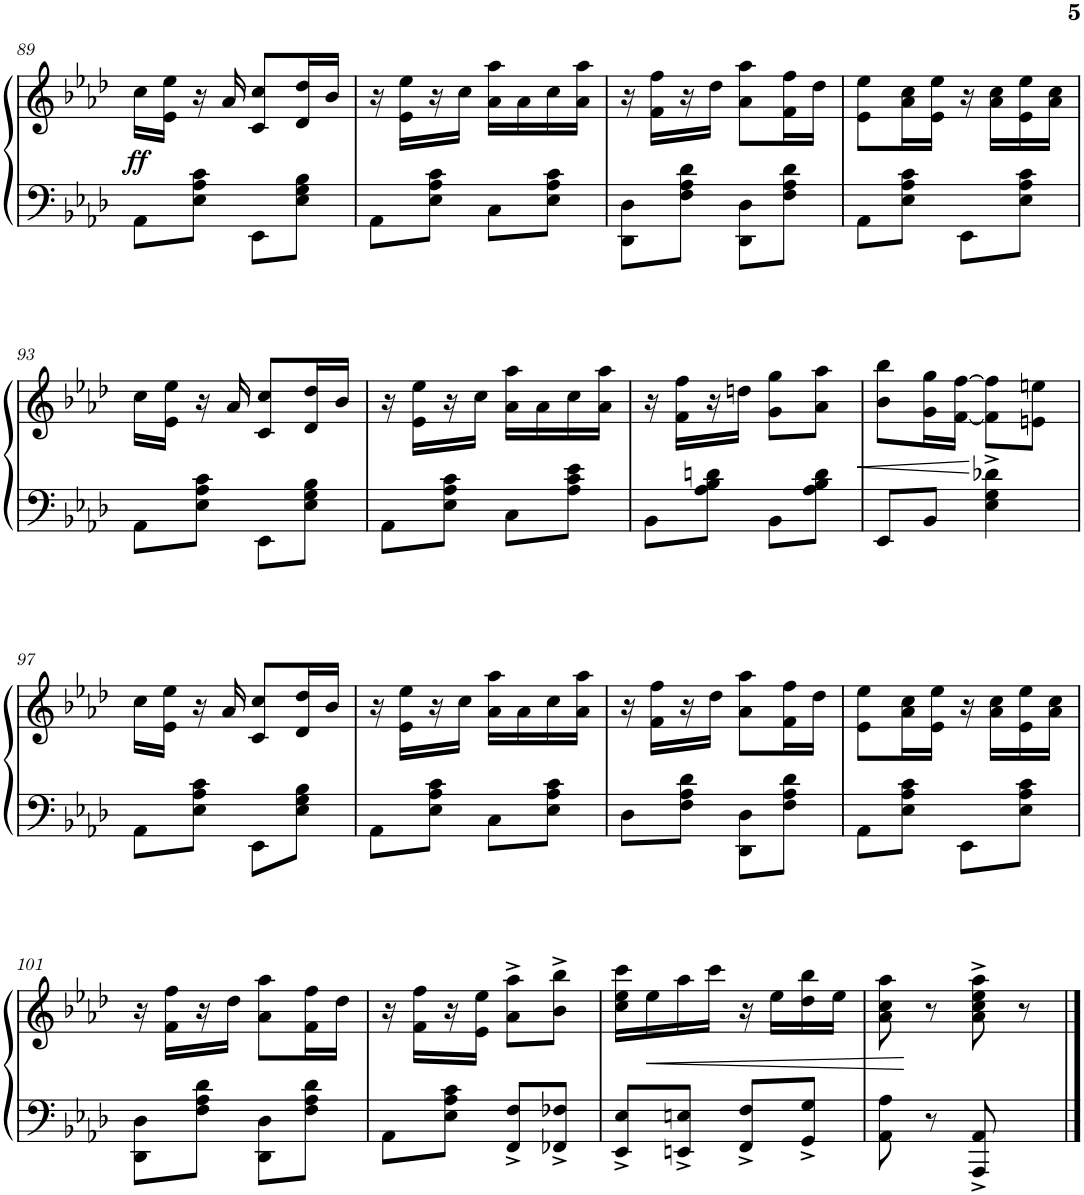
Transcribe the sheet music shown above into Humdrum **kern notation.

**kern	**kern	**dynam
*part1	*part1	*part1
*staff2	*staff1	*staff1/2
*I"Piano	*	*
*I'Pno.	*	*
!!LO:PB:g=z
*clefF4	*clefG2	*
*k[b-e-a-d-]	*k[b-e-a-d-]	*
*M2/4	*M2/4	*
=89	=89	=89
!	!	!LO:DY:b
8AA-\L	16cc\LL	ff
.	16e-\ 16ee-\JJ	.
8E-\ 8A-\ 8c\J	16r	.
.	16a-/	.
8EE-\L	8c/ 8cc/L	.
8E-\ 8G\ 8B-\J	16d-/ 16dd-/L	.
.	16b-/JJ	.
=90	=90	=90
8AA-\L	16r	.
.	16e-\ 16ee-\LL	.
8E-\ 8A-\ 8c\J	16r	.
.	16cc\JJ	.
8C\L	16a-\ 16aa-\LL	.
.	16a-\	.
8E-\ 8A-\ 8c\J	16cc\	.
.	16a-\ 16aa-\JJ	.
=91	=91	=91
8DD-\ 8D-\L	16r	.
.	16f\ 16ff\LL	.
8F\ 8A-\ 8d-\J	16r	.
.	16dd-\JJ	.
8DD-\ 8D-\L	8a-\ 8aa-\L	.
8F\ 8A-\ 8d-\J	16f\ 16ff\L	.
.	16dd-\JJ	.
=92	=92	=92
8AA-\L	8e-\ 8ee-\L	.
8E-\ 8A-\ 8c\J	16a-\ 16cc\L	.
.	16e-\ 16ee-\JJ	.
8EE-\L	16r	.
.	16a-\ 16cc\LL	.
8E-\ 8A-\ 8c\J	16e-\ 16ee-\	.
.	16a-\ 16cc\JJ	.
!!LO:LB:g=z
=93	=93	=93
8AA-\L	16cc\LL	.
.	16e-\ 16ee-\JJ	.
8E-\ 8A-\ 8c\J	16r	.
.	16a-/	.
8EE-\L	8c/ 8cc/L	.
8E-\ 8G\ 8B-\J	16d-/ 16dd-/L	.
.	16b-/JJ	.
=94	=94	=94
8AA-\L	16r	.
.	16e-\ 16ee-\LL	.
8E-\ 8A-\ 8c\J	16r	.
.	16cc\JJ	.
8C\L	16a-\ 16aa-\LL	.
.	16a-\	.
8A-\ 8c\ 8e-\J	16cc\	.
.	16a-\ 16aa-\JJ	.
=95	=95	=95
8BB-\L	16r	.
.	16f\ 16ff\LL	.
8A-\ 8B-\ 8dn\J	16r	.
.	16ddn\JJ	.
8BB-\L	8g\ 8gg\L	.
!	!	!LO:HP:b
8A-\ 8B-\ 8d\J	8a-\ 8aa-\J	<
=96	=96	=96
8EE-/L	8b-\ 8bb-\L	.
8BB-/J	16g\ 16gg\L	.
.	[16f\ [16ff\JJ	.
4E-\^ 4G\^ 4d-X\^	8f\] 8ff\]L	[
.	8en\ 8een\J	.
!!LO:LB:g=z
=97	=97	=97
8AA-\L	16cc\LL	.
.	16e-\ 16ee-\JJ	.
8E-\ 8A-\ 8c\J	16r	.
.	16a-/	.
8EE-\L	8c/ 8cc/L	.
8E-\ 8G\ 8B-\J	16d-/ 16dd-/L	.
.	16b-/JJ	.
=98	=98	=98
8AA-\L	16r	.
.	16e-\ 16ee-\LL	.
8E-\ 8A-\ 8c\J	16r	.
.	16cc\JJ	.
8C\L	16a-\ 16aa-\LL	.
.	16a-\	.
8E-\ 8A-\ 8c\J	16cc\	.
.	16a-\ 16aa-\JJ	.
=99	=99	=99
8D-\L	16r	.
.	16f\ 16ff\LL	.
8F\ 8A-\ 8d-\J	16r	.
.	16dd-\JJ	.
8DD-\ 8D-\L	8a-\ 8aa-\L	.
8F\ 8A-\ 8d-\J	16f\ 16ff\L	.
.	16dd-\JJ	.
=100	=100	=100
8AA-\L	8e-\ 8ee-\L	.
8E-\ 8A-\ 8c\J	16a-\ 16cc\L	.
.	16e-\ 16ee-\JJ	.
8EE-\L	16r	.
.	16a-\ 16cc\LL	.
8E-\ 8A-\ 8c\J	16e-\ 16ee-\	.
.	16a-\ 16cc\JJ	.
!!LO:LB:g=z
=101	=101	=101
8DD-\ 8D-\L	16r	.
.	16f\ 16ff\LL	.
8F\ 8A-\ 8d-\J	16r	.
.	16dd-\JJ	.
8DD-\ 8D-\L	8a-\ 8aa-\L	.
8F\ 8A-\ 8d-\J	16f\ 16ff\L	.
.	16dd-\JJ	.
=102	=102	=102
8AA-\L	16r	.
.	16f\ 16ff\LL	.
8E-\ 8A-\ 8c\J	16r	.
.	16e-\ 16ee-\JJ	.
8FF/^ 8F/^L	8a-\^ 8aa-\^L	.
8FF-X/^ 8F-X/^J	8b-\^ 8bb-\^J	.
=103	=103	=103
8EE-/^ 8E-/^L	16cc\ 16ee-\ 16ccc\LL	.
!	!	!LO:HP:b
.	16ee-\	<
8EEn/^ 8En/^J	16aa-\	.
.	16ccc\JJ	.
8FF/^ 8F/^L	16r	.
.	16ee-\LL	.
8GG/^ 8G/^J	16dd-\ 16bb-\	.
.	16ee-\JJ	.
=104	=104	=104
8AA-\ 8A-\	8a-\ 8cc\ 8aa-\	.
8r	8r	[
8AAA-/^ 8AA-/^	8a-\^ 8cc\^ 8ee-\^ 8aa-\^	.
8ryy	8r	.
==	==	==
*-	*-	*-
